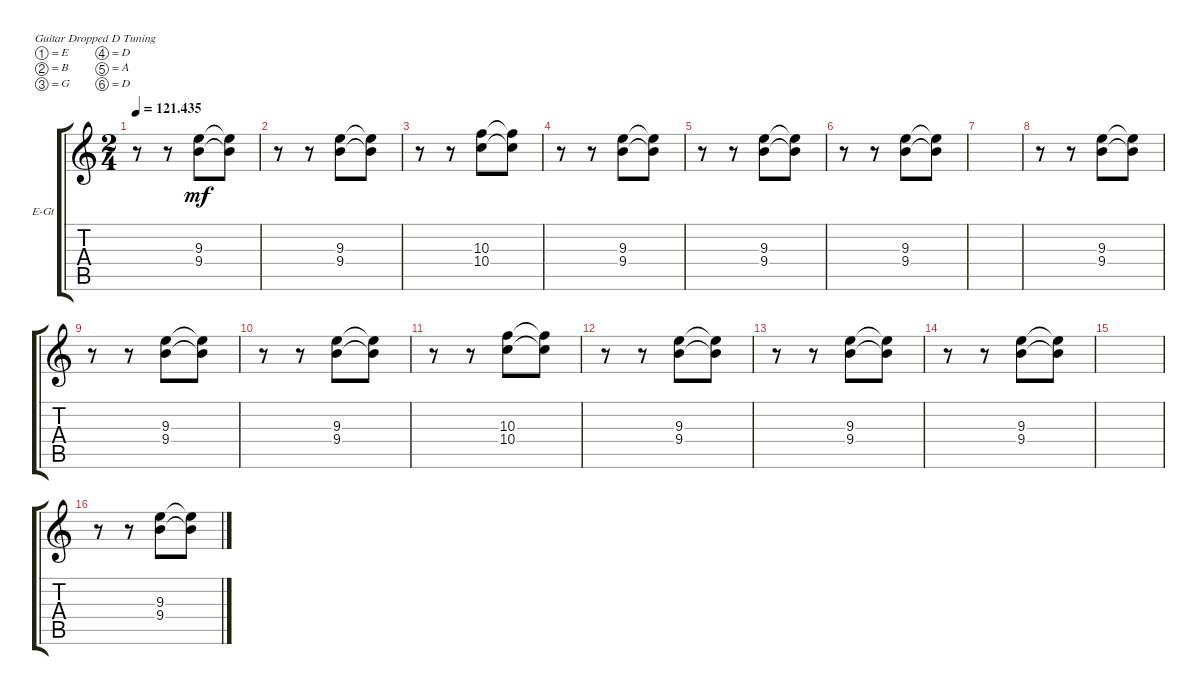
\bracketExtendMode groupsimilarinstruments
\firstSystemTrackNameOrientation horizontal
\otherSystemsTrackNameOrientation horizontal
\track ("Electric Guitar 1" "E-Gt") {instrument distortionguitar}
\staff {score tabs}
\tuning (E4 B3 G3 D3 A2 D2)
\ts (2 4)
\tempo
121.435
\accidentals auto
\clef g2
\ottava regular
\simile none
\ks c
r.8{dy mf} r.8 (9.4 9.3).8 (9.3{t} 9.4{t}).8 |
r.8 r.8 (9.4 9.3).8 (9.3{t} 9.4{t}).8 |
r.8 r.8 (10.4 10.3).8 (10.3{t} 10.4{t}).8 |
r.8 r.8 (9.4 9.3).8 (9.3{t} 9.4{t}).8 |
r.8 r.8 (9.4 9.3).8 (9.3{t} 9.4{t}).8 |
r.8 r.8 (9.4 9.3).8 (9.3{t} 9.4{t}).8 |
|
r.8 r.8 (9.4 9.3).8 (9.3{t} 9.4{t}).8 |
r.8 r.8 (9.4 9.3).8 (9.3{t} 9.4{t}).8 |
r.8 r.8 (9.4 9.3).8 (9.3{t} 9.4{t}).8 |
r.8 r.8 (10.4 10.3).8 (10.3{t} 10.4{t}).8 |
r.8 r.8 (9.4 9.3).8 (9.3{t} 9.4{t}).8 |
r.8 r.8 (9.4 9.3).8 (9.3{t} 9.4{t}).8 |
r.8 r.8 (9.4 9.3).8 (9.3{t} 9.4{t}).8 |
|
r.8 r.8 (9.4 9.3).8 (9.3{t} 9.4{t}).8
